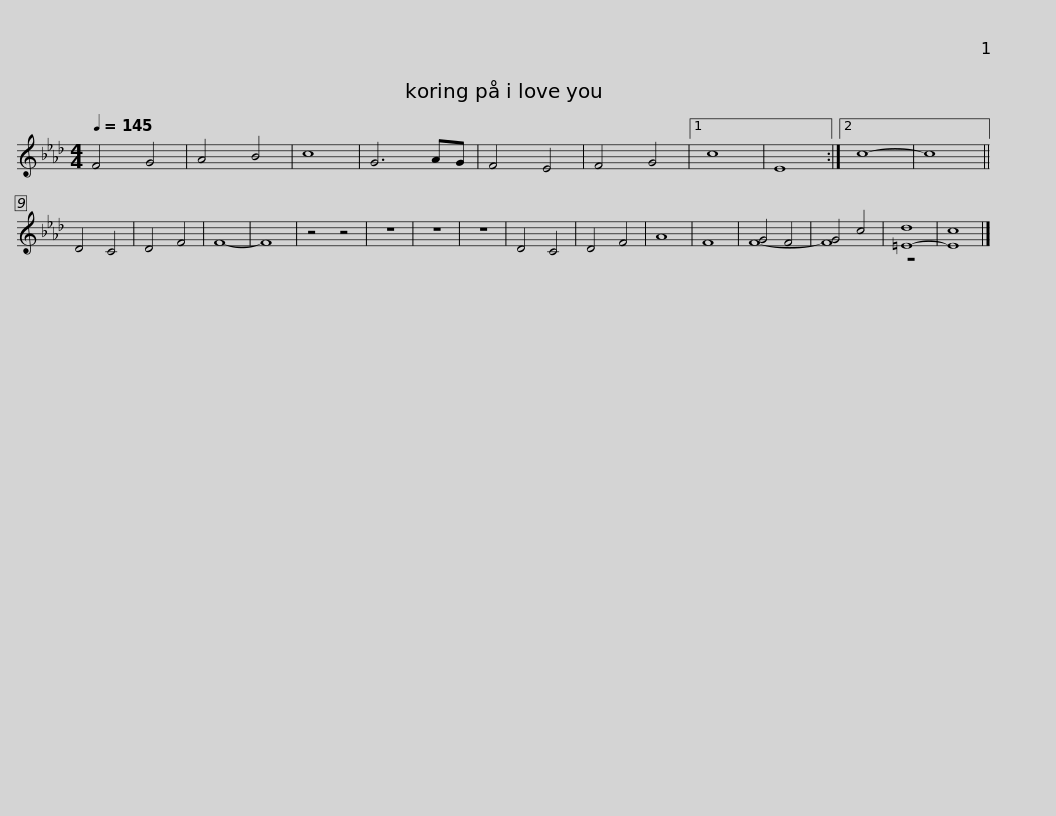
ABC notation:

X:1
%%score ( 1 2 )
L:1/8
Q:1/4=145
M:4/4
I:linebreak $
K:Ab
V:1 treble
V:2 treble
V:1
 F4 G4 | A4 B4 | c8 | G6 AG | F4 E4 | %5
 F4 G4 |1 c8 | E8 :|2$ c8- | c8 || %10
 D4 C4 | D4 F4 | F8- | F8 |$ z4 z4 | %15
 z8 | z8 | z8 | D4 C4 | D4 F4 |$ %20
 A8 | F8 | G4 F4 | G4 c4 | [=E-d]8 | %25
 [Ec]8 |] %26
V:2
 x8 | x8 | x8 | x8 | x8 | %5
 x8 |1 x8 | x8 :|2$ x8 | x8 || %10
 x8 | x8 | x8 | x8 |$ x8 | %15
 x8 | x8 | x8 | x8 | x8 |$ %20
 x8 | x8 | F8- | F8 | z8 | %25
 x8 |] %26
